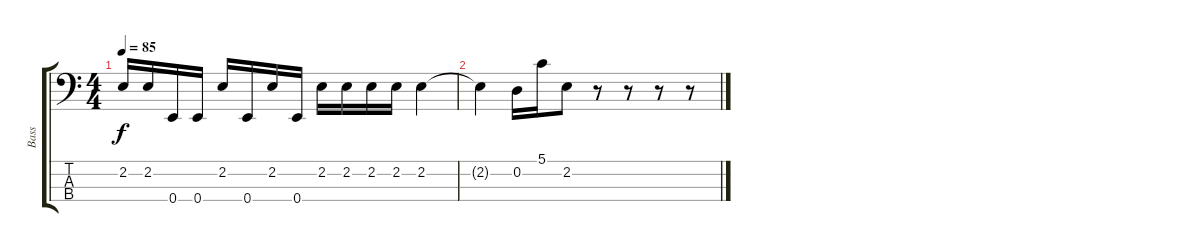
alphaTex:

\track ("Bass" "Bass") {instrument electricbassfinger}
\staff {score tabs}
\tuning (G2 D2 A1 E1) {hide}
\ts (4 4)
\tempo 85
\clef f4
\ks c
2.2.16{dy f} 2.2.16 0.4.16 0.4.16 2.2.16 0.4.16 2.2.16 0.4.16 2.2.16 2.2.16 2.2.16 2.2.16 2.2.4 |
2.2{t}.4 0.2.16 5.1.16 2.2.8 r.8 r.8 r.8 r.8
